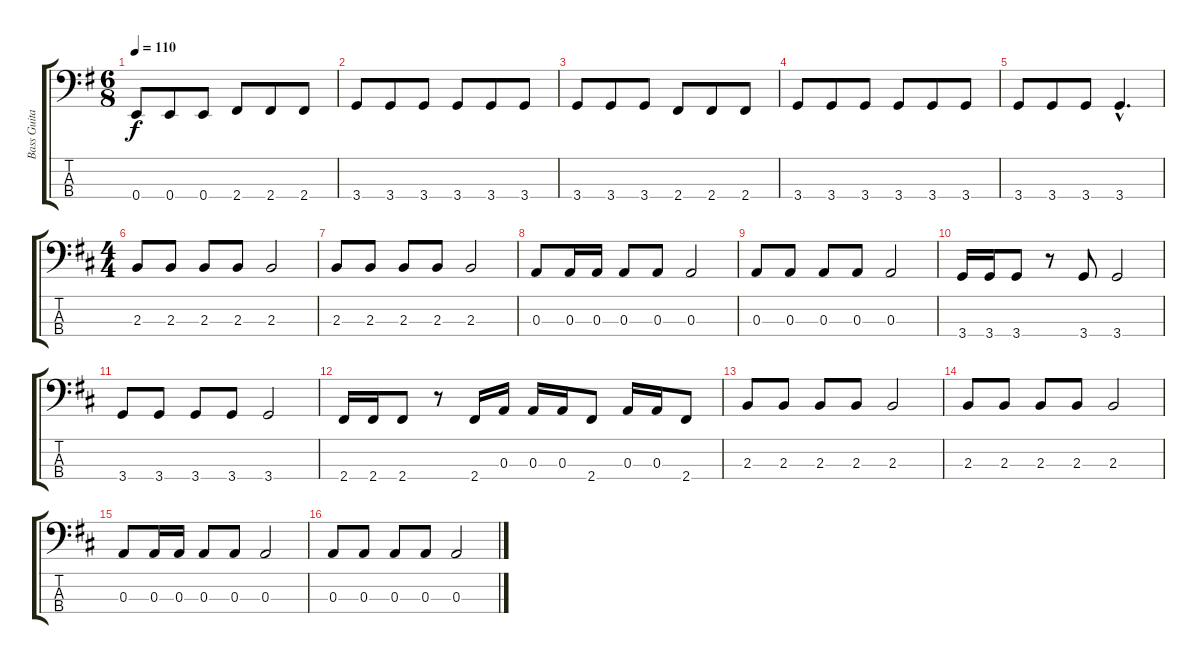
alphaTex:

\track ("Bass Guitar" "Bass Guita") {instrument electricbasspick}
\staff {score tabs}
\tuning (G2 D2 A1 E1) {hide}
\ts (6 8)
\tempo 110
\clef f4
\ks g
0.4.8{dy f} 0.4.8 0.4.8 2.4.8 2.4.8 2.4.8 |
3.4.8 3.4.8 3.4.8 3.4.8 3.4.8 3.4.8 |
3.4.8 3.4.8 3.4.8 2.4.8 2.4.8 2.4.8 |
3.4.8 3.4.8 3.4.8 3.4.8 3.4.8 3.4.8 |
3.4.8 3.4.8 3.4.8 3.4{hac}.4{d} |
\ts (4 4)
\ks d
2.3.8 2.3.8 2.3.8 2.3.8 2.3.2 |
2.3.8 2.3.8 2.3.8 2.3.8 2.3.2 |
0.3.8 0.3.16 0.3.16 0.3.8 0.3.8 0.3.2 |
0.3.8 0.3.8 0.3.8 0.3.8 0.3.2 |
3.4.16 3.4.16 3.4.8 r.8 3.4.8 3.4.2 |
3.4.8 3.4.8 3.4.8 3.4.8 3.4.2 |
2.4.16 2.4.16 2.4.8 r.8 2.4.16 0.3.16 0.3.16 0.3.16 2.4.8 0.3.16 0.3.16 2.4.8 |
2.3.8 2.3.8 2.3.8 2.3.8 2.3.2 |
2.3.8 2.3.8 2.3.8 2.3.8 2.3.2 |
0.3.8 0.3.16 0.3.16 0.3.8 0.3.8 0.3.2 |
0.3.8 0.3.8 0.3.8 0.3.8 0.3.2
